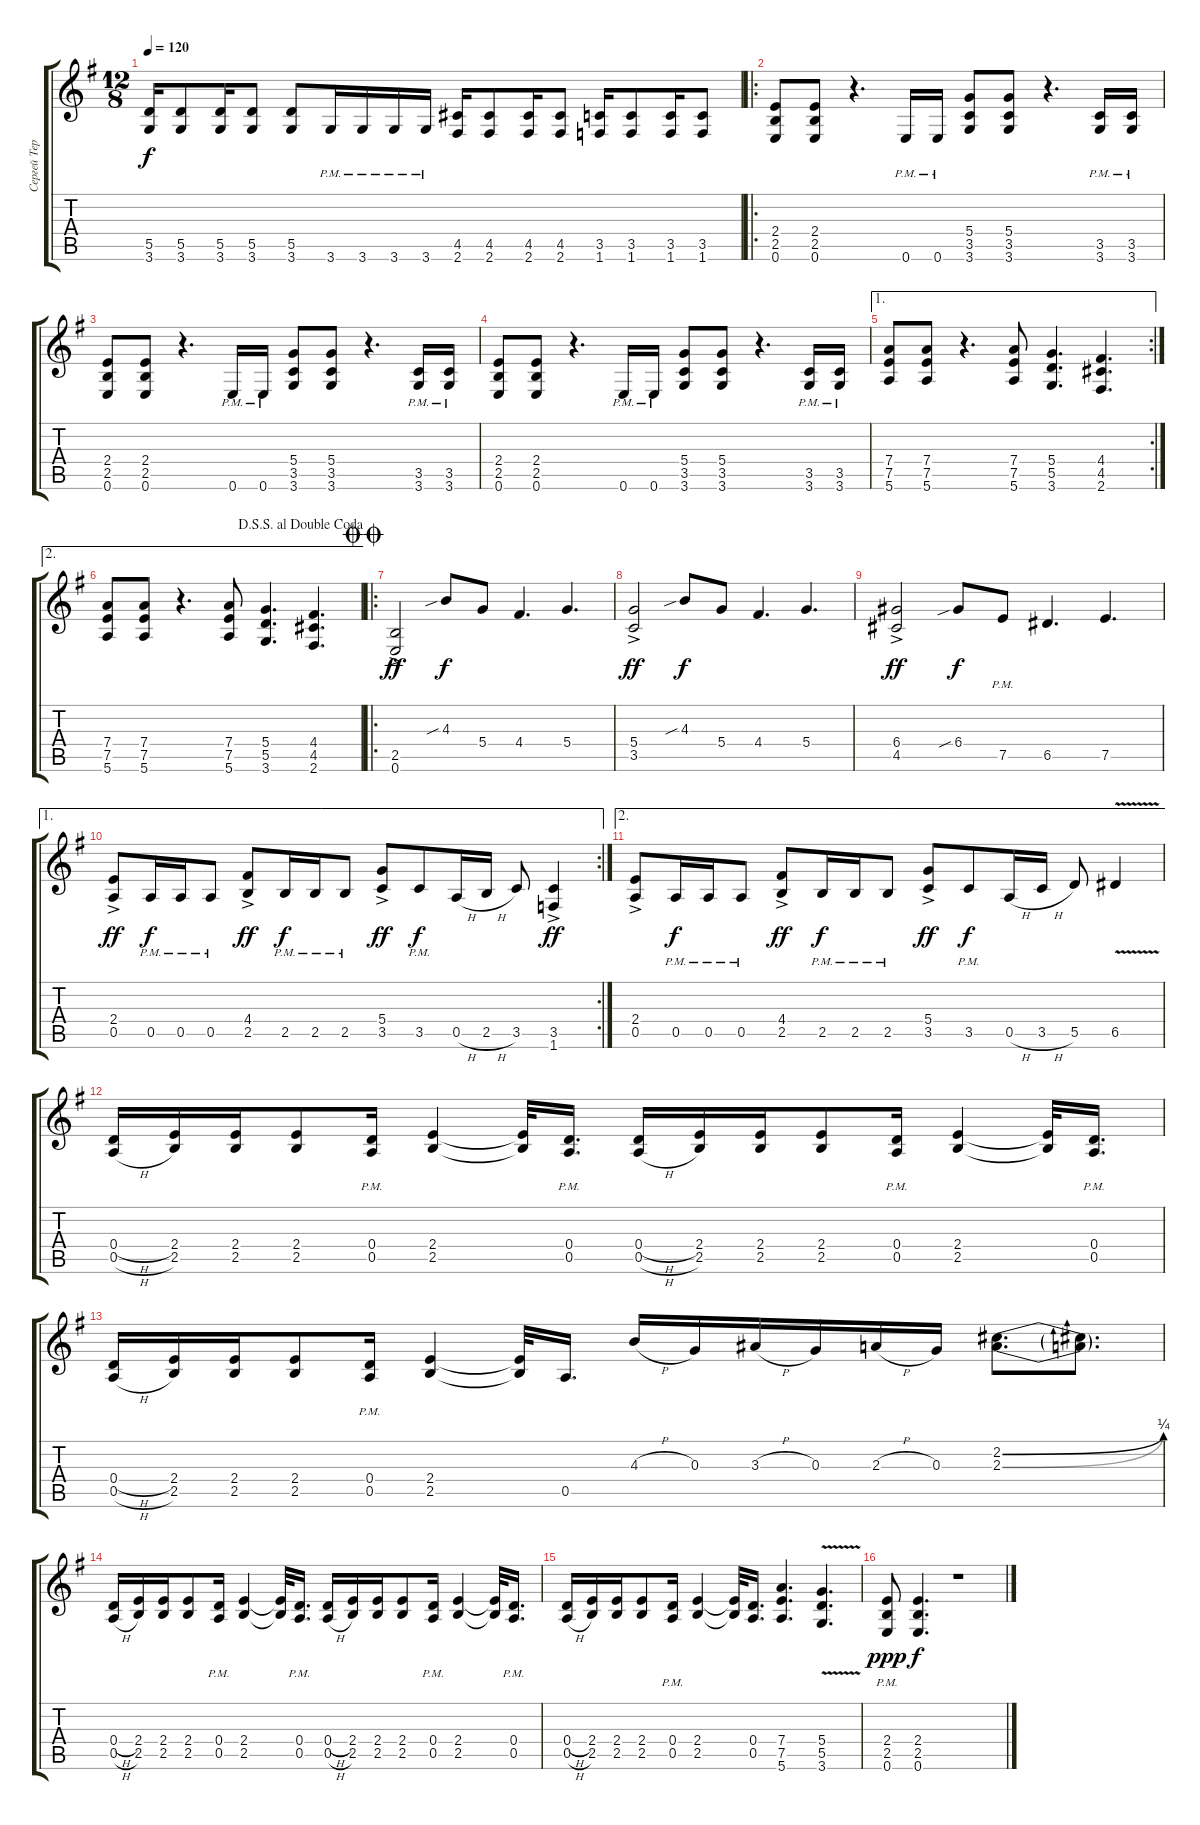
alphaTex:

\track ("Сергей Тереньтьев" "Сергей Тер") {instrument distortionguitar}
\staff {score tabs}
\tuning (E4 B3 G3 D3 A2 E2) {hide}
\ts (12 8)
\tempo 120
\clef g2
\ks g
(5.5 3.6).16{dy f} (5.5 3.6).8 (5.5 3.6).16 (5.5 3.6).8 (5.5 3.6).8 3.6{pm}.16 3.6{pm}.16 3.6{pm}.16 3.6{pm}.16 (4.5 2.6).16 (4.5 2.6).8 (4.5 2.6).16 (4.5 2.6).8 (3.5 1.6).16 (3.5 1.6).8 (3.5 1.6).16 (3.5 1.6).8 |
\ro
(2.4 2.5 0.6).8 (2.4 2.5 0.6).8 r.4{d} 0.6{pm}.16 0.6{pm}.16 (5.4 3.5 3.6).8 (5.4 3.5 3.6).8 r.4{d} (3.5{pm} 3.6{pm}).16 (3.5{pm} 3.6{pm}).16 |
(2.4 2.5 0.6).8 (2.4 2.5 0.6).8 r.4{d} 0.6{pm}.16 0.6{pm}.16 (5.4 3.5 3.6).8 (5.4 3.5 3.6).8 r.4{d} (3.5{pm} 3.6{pm}).16 (3.5{pm} 3.6{pm}).16 |
(2.4 2.5 0.6).8 (2.4 2.5 0.6).8 r.4{d} 0.6{pm}.16 0.6{pm}.16 (5.4 3.5 3.6).8 (5.4 3.5 3.6).8 r.4{d} (3.5{pm} 3.6{pm}).16 (3.5{pm} 3.6{pm}).16 |
\ae 1
\rc 2
(7.4 7.5 5.6).8 (7.4 7.5 5.6).8 r.4{d} (7.4 7.5 5.6).8 (5.4 5.5 3.6).4{d} (4.4 4.5 2.6).4{d} |
\ae 2
\jump dalsegnosegnoaldoublecoda
(7.4 7.5 5.6).8 (7.4 7.5 5.6).8 r.4{d} (7.4 7.5 5.6).8 (5.4 5.5 3.6).4{d} (4.4 4.5 2.6).4{d} |
\ro
\jump doublecoda
(2.5{ac} 0.6{ac}).2{dy ff} 4.3{sib}.8{dy f} 5.4.8 4.4.4{d} 5.4.4{d} |
(5.4{ac} 3.5{ac}).2{dy ff} 4.3{sib}.8{dy f} 5.4.8 4.4.4{d} 5.4.4{d} |
(6.4{ac} 4.5{ac}).2{dy ff} 6.4{sib}.8{dy f} 7.5{pm}.8 6.5.4{d} 7.5.4{d} |
\ae 1
\rc 2
(2.4{ac} 0.5{ac}).8{dy ff} 0.5{pm}.16{dy f} 0.5{pm}.16 0.5{pm}.8 (4.4{ac} 2.5{ac}).8{dy ff} 2.5{pm}.16{dy f} 2.5{pm}.16 2.5{pm}.8 (5.4{ac} 3.5{ac}).8{dy ff} 3.5{pm}.8{dy f} 0.5{h}.16 2.5{h}.16 3.5.8 (3.5{ac} 1.6{ac}).4{dy ff} |
\ae 2
(2.4{ac} 0.5{ac}).8 0.5{pm}.16{dy f} 0.5{pm}.16 0.5{pm}.8 (4.4{ac} 2.5{ac}).8{dy ff} 2.5{pm}.16{dy f} 2.5{pm}.16 2.5{pm}.8 (5.4{ac} 3.5{ac}).8{dy ff} 3.5{pm}.8{dy f} 0.5{h}.16 3.5{h}.16 5.5.8 6.5{v}.4 |
(0.4{h} 0.5{h}).16 (2.4 2.5).16 (2.4 2.5).16 (2.4 2.5).8 (0.4{pm} 0.5{pm}).16 (2.4 2.5).4 (2.4{t} 2.5{t}).32 (0.4{pm} 0.5{pm}).16{d} (0.4{h} 0.5{h}).16 (2.4 2.5).16 (2.4 2.5).16 (2.4 2.5).8 (0.4{pm} 0.5{pm}).16 (2.4 2.5).4 (2.4{t} 2.5{t}).32 (0.4{pm} 0.5{pm}).16{d} |
(0.4{h} 0.5{h}).16 (2.4 2.5).16 (2.4 2.5).16 (2.4 2.5).8 (0.4{pm} 0.5{pm}).16 (2.4 2.5).4 (2.4{t} 2.5{t}).32 0.5.16{d} 4.3{h}.16 0.3.16 3.3{h}.16 0.3.16 2.3{h}.16 0.3.16 (2.2{be (bend 0 0 60 1)} 2.3{be (bend 0 0 60 1)}).8{d} (2.2{t} 2.3{t}).8{d} |
(0.4{h} 0.5{h}).16 (2.4 2.5).16 (2.4 2.5).16 (2.4 2.5).8 (0.4{pm} 0.5{pm}).16 (2.4 2.5).4 (2.4{t} 2.5{t}).32 (0.4{pm} 0.5{pm}).16{d} (0.4{h} 0.5{h}).16 (2.4 2.5).16 (2.4 2.5).16 (2.4 2.5).8 (0.4{pm} 0.5{pm}).16 (2.4 2.5).4 (2.4{t} 2.5{t}).32 (0.4{pm} 0.5{pm}).16{d} |
(0.4{h} 0.5{h}).16 (2.4 2.5).16 (2.4 2.5).16 (2.4 2.5).8 (0.4{pm} 0.5{pm}).16 (2.4 2.5).4 (2.4{t} 2.5{t}).32 (0.4 0.5).16{d} (7.4 7.5 5.6).4{d} (5.4{v} 5.5 3.6).4{d} |
(2.4 2.5 0.6{pm}).8{dy ppp} (2.4 2.5 0.6).4{d dy f} r.1
